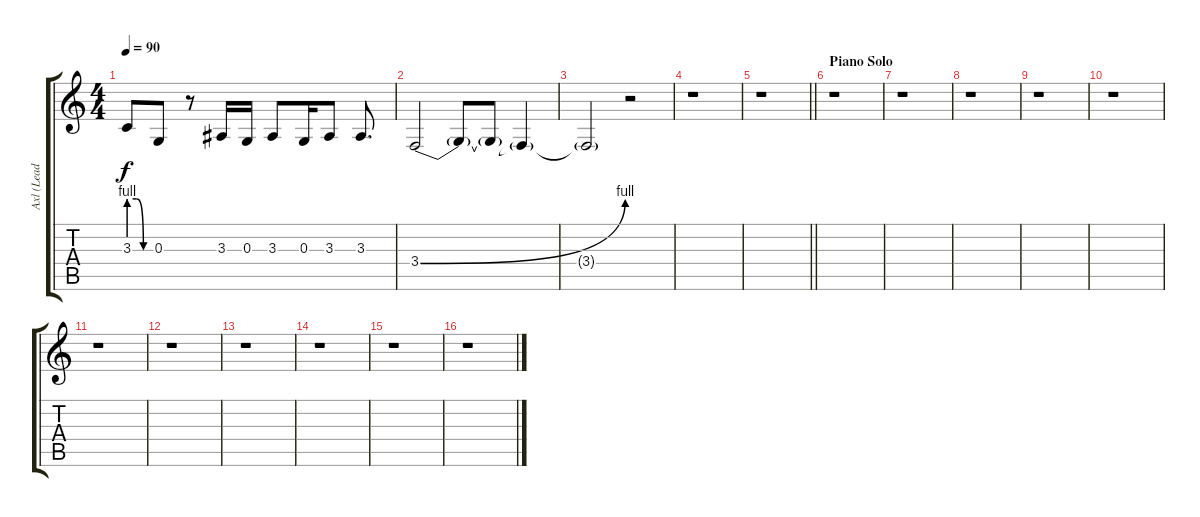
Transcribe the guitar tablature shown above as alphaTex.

\track ("Axl (Lead Vocals)" "Axl (Lead ") {instrument lead2sawtooth}
\staff {score tabs}
\tuning (E4 B3 G3 D3 A2 E2) {hide}
\ts (4 4)
\tempo 90
\clef g2
\ks c
3.3{be (custom 0 4 20 4 40 0 60 0)}.8{dy f} 0.3.8 r.8 3.3.16 0.3.16 3.3.8 0.3.16 3.3.8 3.3.8{d} |
3.4{be (bend 0 0 60 4)}.2 3.4{t}.8 3.4{t}.8 3.4{t}.4 |
3.4{t}.2 r.2 |
r.1 |
\barLineRight lightlight
r.1 |
\section ("" "Piano Solo")
r.1 |
r.1 |
r.1 |
r.1 |
r.1 |
r.1 |
r.1 |
r.1 |
r.1 |
r.1 |
r.1
